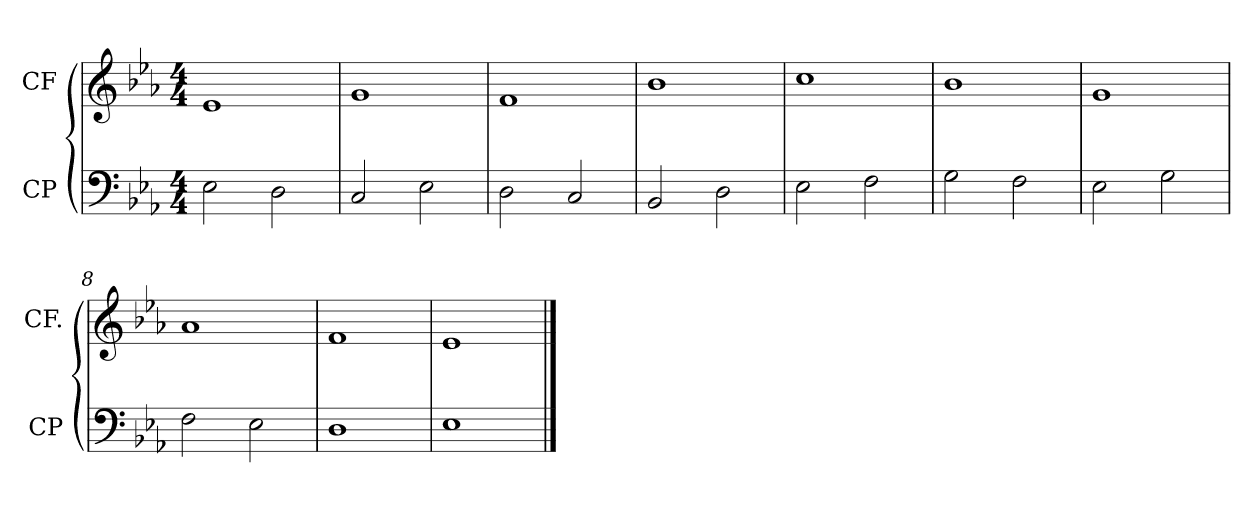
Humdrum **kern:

**kern	**kern
*part2	*part1
*staff2	*staff1
*I"CP	*I"CF
*I'CP	*I'CF.
*clefF4	*clefG2
*k[b-e-a-]	*k[b-e-a-]
*E-:	*E-:
*M4/4	*M4/4
=1	=1
2E-\	1e-
2D\	.
=2	=2
2C/	1g
2E-\	.
=3	=3
2D\	1f
2C/	.
=4	=4
2BB-/	1b-
2D\	.
=5	=5
2E-\	1cc
2F\	.
=6	=6
2G\	1b-
2F\	.
=7	=7
2E-\	1g
2G\	.
=8	=8
2F\	1a-
2E-\	.
=9	=9
1D	1f
=10	=10
1E-	1e-
==	==
*-	*-
